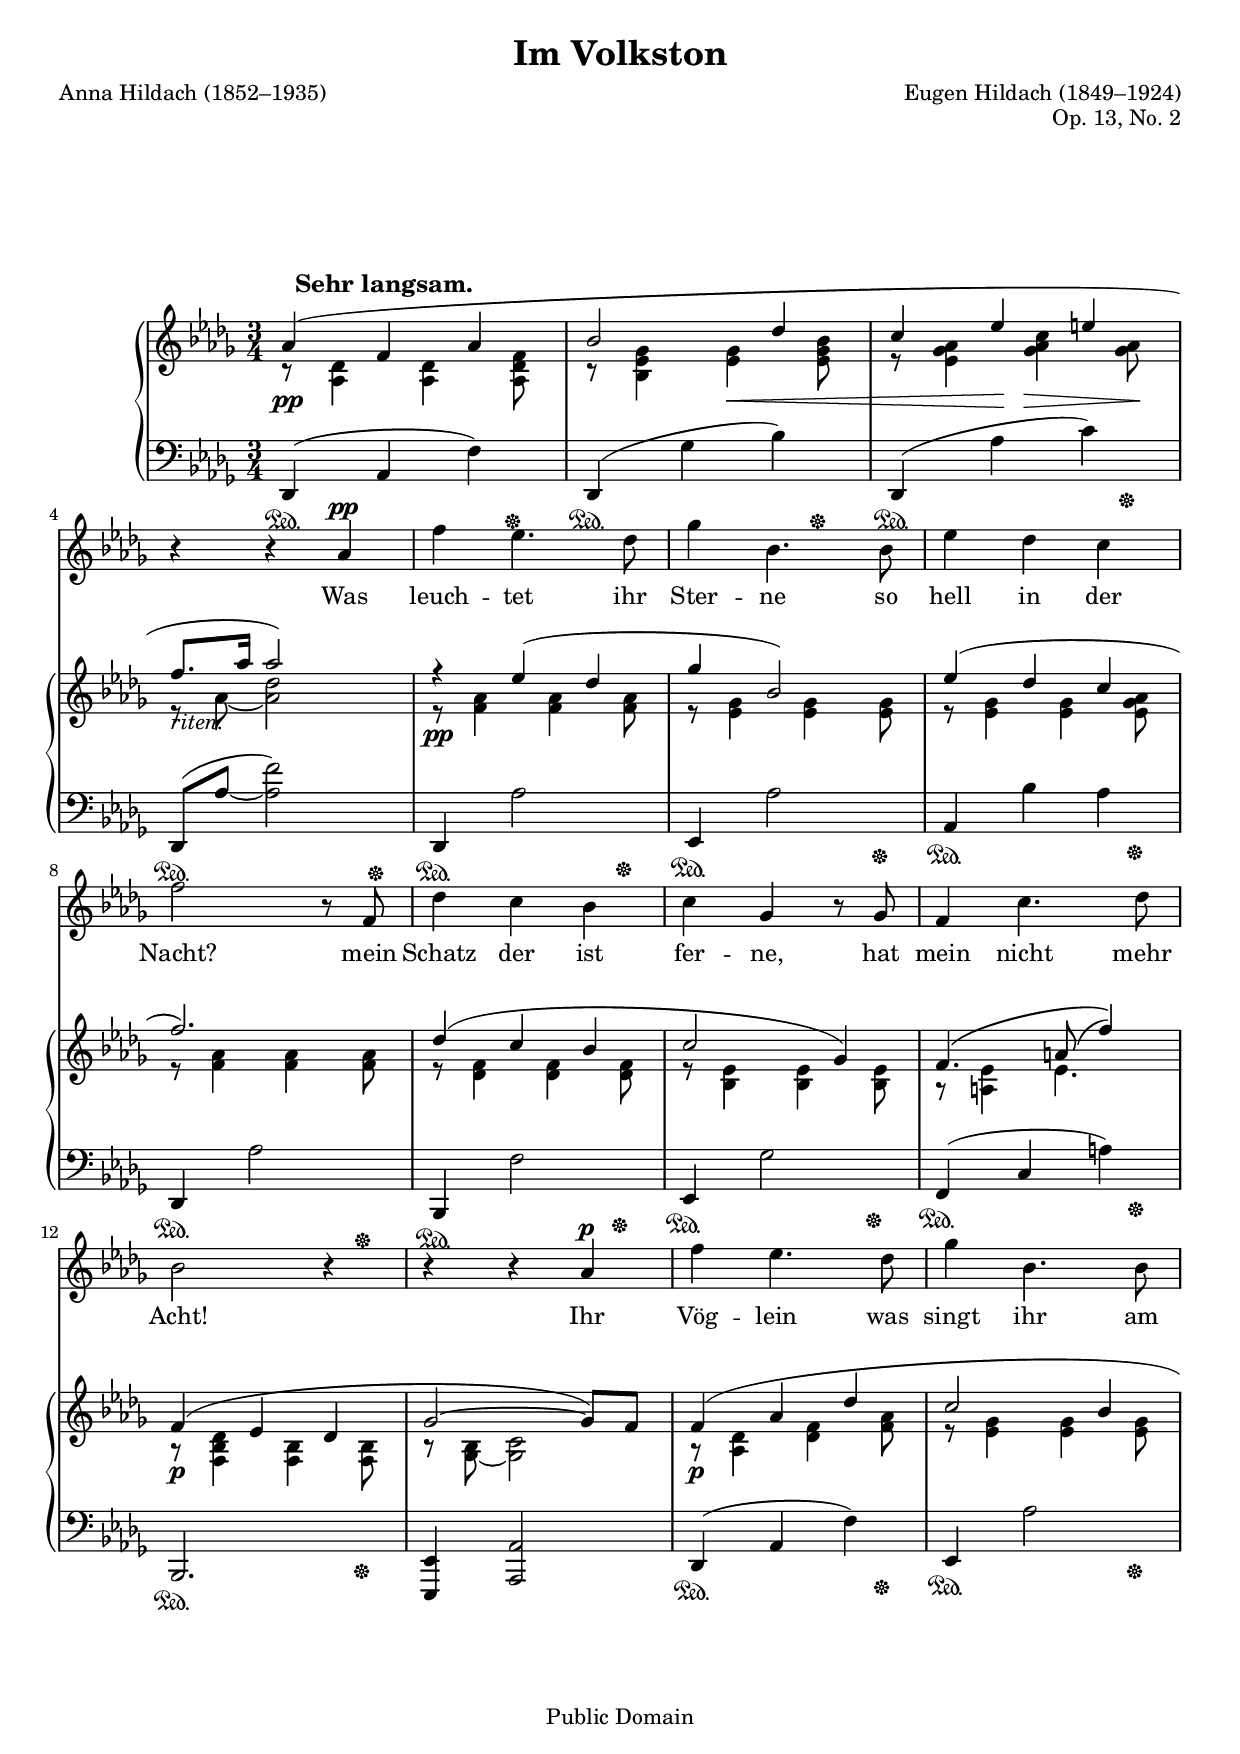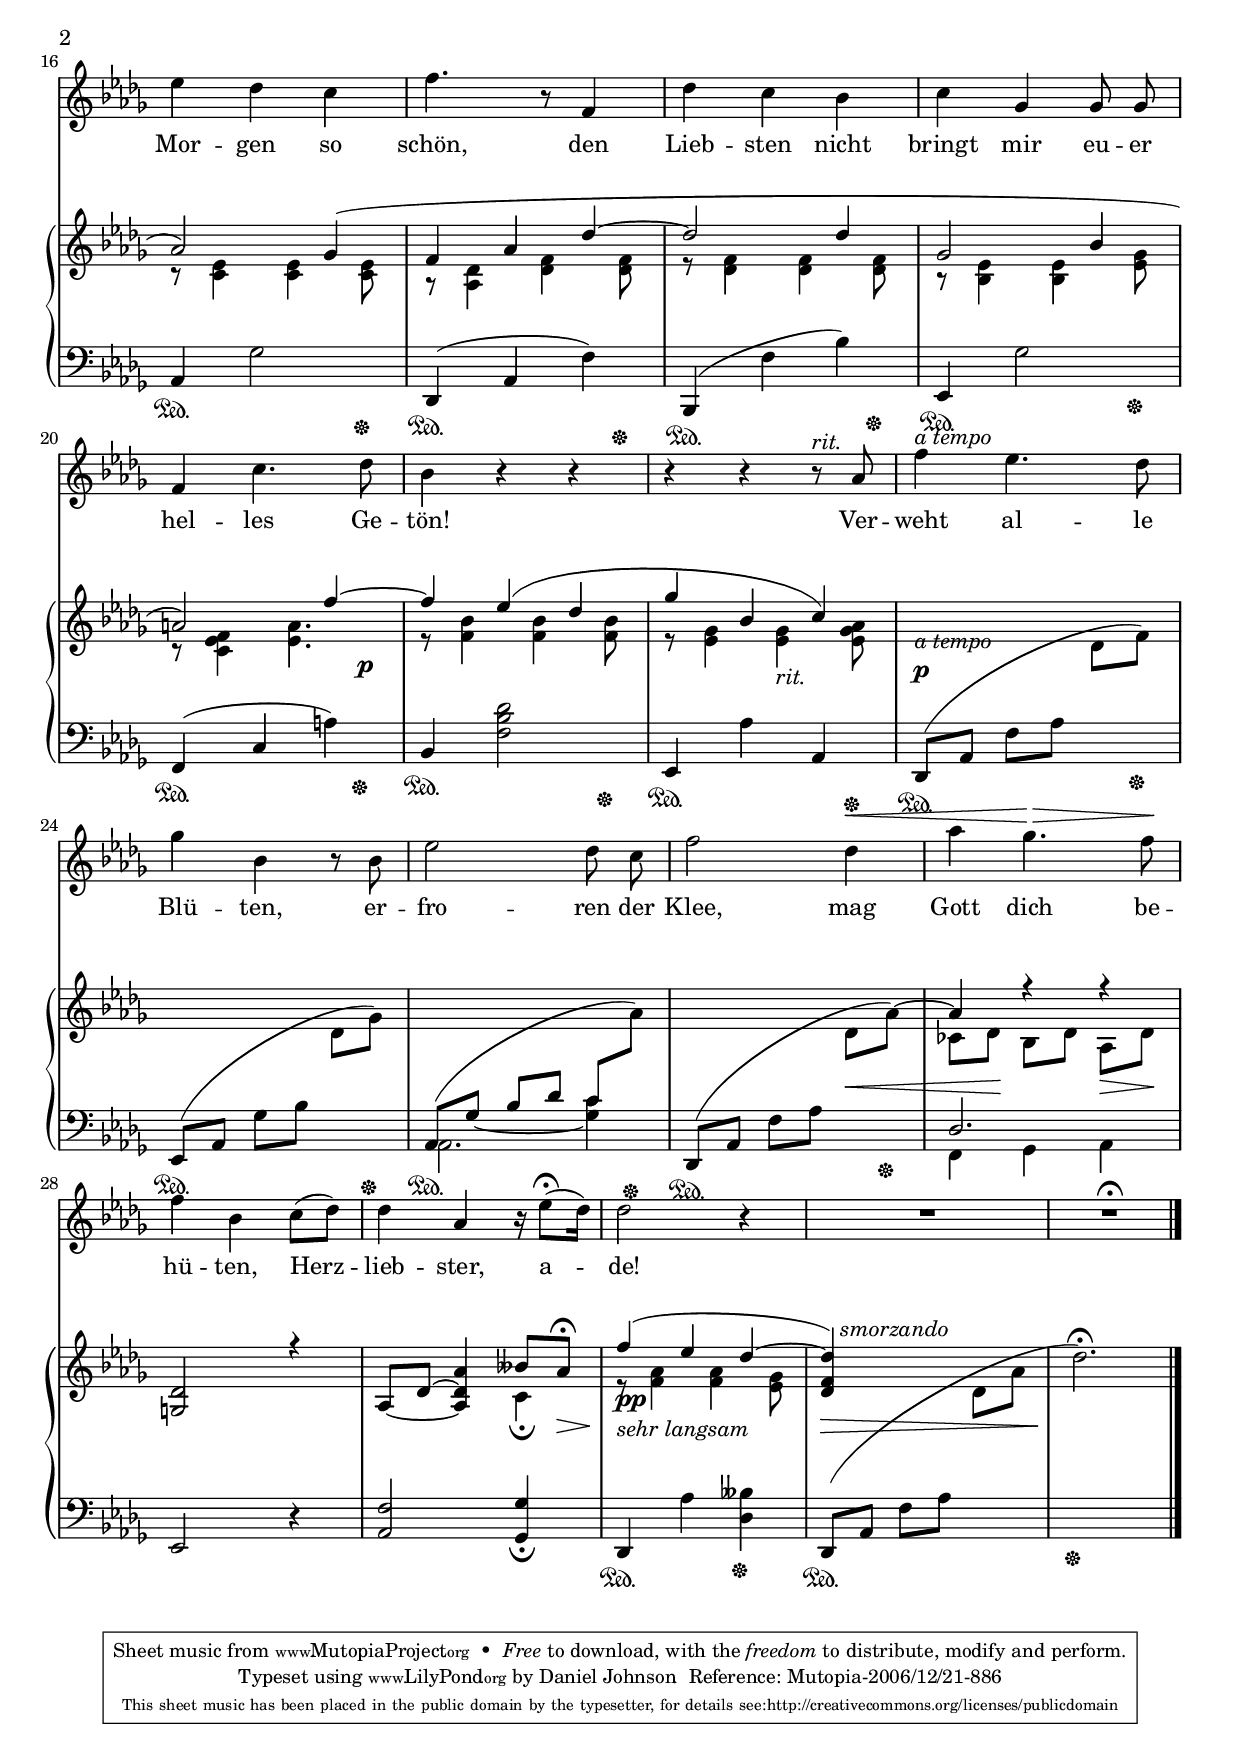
\version "2.10.0"

#(set-global-staff-size 19)
\paper {
	top-margin = 0.2\in
	bottom-margin = 0.2\in
	between-system-padding = 0\in
	between-system-spacing = 0\in
	ragged-last-bottom = ##f
	system-count = 8
	head-separation = 0\in
}

\header {
	title = "Im Volkston"
	composer = "Eugen Hildach (1849–1924)"
	opus = "Op. 13, No. 2"
	poet = "Anna Hildach (1852–1935)"

	%mutopia-specific headers:
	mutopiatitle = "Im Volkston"
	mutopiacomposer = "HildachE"
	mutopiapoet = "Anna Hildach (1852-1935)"
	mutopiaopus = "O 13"
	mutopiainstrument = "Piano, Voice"
	date = "19th century"
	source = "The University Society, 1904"
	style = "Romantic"
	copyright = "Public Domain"
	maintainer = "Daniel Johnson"
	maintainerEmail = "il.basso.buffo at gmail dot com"
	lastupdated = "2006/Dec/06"
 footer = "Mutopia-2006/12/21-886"
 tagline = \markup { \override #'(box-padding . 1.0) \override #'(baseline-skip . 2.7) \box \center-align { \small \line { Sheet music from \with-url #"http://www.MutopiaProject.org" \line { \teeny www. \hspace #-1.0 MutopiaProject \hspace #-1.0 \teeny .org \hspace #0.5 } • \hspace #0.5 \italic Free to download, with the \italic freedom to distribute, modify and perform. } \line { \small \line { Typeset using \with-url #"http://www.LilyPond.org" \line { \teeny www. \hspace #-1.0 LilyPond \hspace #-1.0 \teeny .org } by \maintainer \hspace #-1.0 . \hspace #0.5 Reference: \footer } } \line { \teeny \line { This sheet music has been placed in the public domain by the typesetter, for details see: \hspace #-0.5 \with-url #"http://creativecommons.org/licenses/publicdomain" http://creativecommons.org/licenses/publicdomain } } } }
}

highSlur = { \once \override Slur #'height-limit = #'5 } 

sopNotes = {
	\time 3/4
	\key des \major
	\clef treble
	\autoBeamOff
	R2.*3 | \break
	r4 r4 aes'4^\pp | f''4 ees''4. des''8 | ges''4 bes'4. bes'8 | ees''4 des''4 c''4 |
	f''2 r8 f'8 | des''4 c''4 bes'4 | c''4 ges'4 r8 ges'8 | f'4 c''4. des''8 |
	bes'2 r4 | r4 r4 aes'4^\p | f''4 ees''4. des''8 | ges''4 bes'4. bes'8 |
	
	ees''4 des''4 c''4 | f''4. r8 f'4 | des''4 c''4 bes'4 | c''4 ges'4 ges'8 ges'8 |
	f'4 c''4. des''8 | bes'4 r4 r4 | r4 r4 r8^\markup{\italic "rit."} aes'8 | f''4^\markup{\italic "a tempo"} ees''4. des''8 |
	ges''4 bes'4 r8 bes'8 | ees''2 des''8 c''8 | f''2 des''4^\< | aes''4 ges''4.\!\> f''8\! |
	f''4 bes'4 c''8([ des''8]) | des''4 aes'4 r16 ees''8^\fermata([ des''16]) | des''2 r4 | R2. | R2.^\fermataMarkup \bar "|."
}

textGer = \lyricmode {
	Was leuch -- tet ihr Ster -- ne so hell in der Nacht?
	mein Schatz der ist fer -- ne, hat mein nicht mehr Acht!
	Ihr Vög -- lein was singt ihr am Mor -- gen so schön,
	den Lieb -- sten nicht bringt mir eu -- er hel -- les Ge -- tön!
	Ver -- weht al -- le Blü -- ten, er -- fro -- ren der Klee,
	mag Gott dich be -- hü -- ten, Herz -- lieb -- ster, a -- de!
}

rhOne = {
	\time 3/4
	\key des \major
	\clef treble
	\voiceOne
	\once\override Score.RehearsalMark #'extra-offset = #'(6.0 . 1.0)
	\mark \markup {\large \bold "Sehr langsam."}
	aes'4( f'4 aes'4 | bes'2 des''4 | c''4 ees''4 e''4 |
	f''8. aes''16 aes''2) | r4 ees''4( des''4 | ges''4 bes'2) | ees''4( des''4 c''4 |
	f''2.) | des''4( c''4 bes'4 | c''2 ges'4) | f'4.^\( a'8( f''4)\) |
	f'4( ees'4 des'4 | ges'2 ~  ges'8) f'8 | f'4( aes'4 des''4 | c''2 bes'4 |
	
	aes'2) ges'4( | f'4 aes'4 des''4 ~ | des''2 des''4 | ges'2 bes'4 |
	a'2) f''4 ~ | f''4 ees''4( des''4 | ges''4 bes'4 c''4) | \highSlur \change Staff = "lh" \oneVoice des,8([ aes,8] f8[ aes8] \change Staff = "rh" \stemDown des'8[ f'8]) \oneVoice |
	\highSlur \change Staff = "lh" ees,8([ aes,8] ges8[ bes8] \change Staff = "rh" \stemDown des'8[ ges'8]) | \highSlur \stemUp \change Staff = "lh" aes,8([ ges8] bes8[ des'8] c'8[ \change Staff = "rh" \stemDown aes'8]) |
		\highSlur \oneVoice \change Staff = "lh" des,8([ aes,8] f8[ aes8] \change Staff = "rh" \stemDown des'8[ \tieUp aes'8]) ~ | \voiceOne aes'4 r4 r4 |
	<g des'>2 r4 | \tieNeutral \set tieWaitForNote = ##t aes8 ~ des'8 ~  <aes des' aes'>4 beses'8 aes'8^\fermata | f''4( ees''4 \tieUp des''4 ~ |
		\once\override TextScript #'extra-offset = #'(2 . -1.5) <des' f' des''>4)^\markup{\italic "smorzando"} s4 s4 | 
}

rhTwo = {
	\time 3/4
	\key des \major
	\clef treble
	\voiceTwo
	r8 <aes des'>4 <aes des'>4 <aes des' f'>8 | r8 <bes ees' ges'>4 <ees' ges'>4 <ees' ges' bes'>8 | r8 <ees' ges' aes'>4 <ges' aes' c''>4 <ges' aes'>8 |
	r8 aes'8 ~ <aes' des''>2 | r8 <f' aes'>4 <f' aes'>4 <f' aes'>8 | r8 <ees' ges'>4 <ees' ges'>4 <ees' ges'>8 | r8 <ees' ges'>4 <ees' ges'>4 <ees' ges' aes'>8 |
	r8 <f' aes'>4 <f' aes'>4 <f' aes'>8 | r8 <des' f'>4 <des' f'>4 <des' f'>8 | r8 <bes ees'>4 <bes ees'>4 <bes ees'>8 | r8 <a ees'>4 ees'4. |
	r8 <f bes des'>4 <f bes>4 <f bes>8 | r8 <ges bes>8 ~ <ges c'>2 | r8 <aes des'>4 <des' f'>4 <f' aes'>8 | r8 <ees' ges'>4 <ees' ges'>4 <ees' ges'>8 |
	
	r8 <c' ees'>4 <c' ees'>4 <c' ees'>8 | r8 <aes des'>4 <des' f'>4 <des' f'>8 | r8 <des' f'>4 <des' f'>4 <des' f'>8 | r8 <bes ees'>4 <bes ees'>4 <ees' ges'>8 |
	r8 <c' ees' f'>4 <ees' a'>4. | r8 <f' bes'>4 <f' bes'>4 <f' bes'>8 | r8 <ees' ges'>4 <ees' ges'>4 <ees' ges' aes'>8 | s2. |
	s2. | s8 \change Staff = "lh" \set tieWaitForNote = ##t \once \override Stem #'stencil = ##f \once \override Beam #'stencil = ##f ges8 ~ s4 <ges c'>4 |
		\change Staff = "rh" s2. | ces'8[ des'8] bes8[ des'8] aes8[ des'8] |
	s2. | s2 c'4\fermata | r8 <f' aes'>4 <f' aes'>4 <ees' ges'>8 | \oneVoice \highSlur \change Staff = "lh" des,8[( aes,8] f8[ aes8] \change Staff = "rh" \stemDown des'8[ aes'8] | des''2.)^\fermata |
}

lhOne = {
	\time 3/4
	\key des \major
	\clef bass
	des,4( aes,4 f4) | des,4( ges4 bes4) | des,4( aes4 c'4) |
	des,8( \tieDown aes8 ~ <aes f'>2) \tieNeutral | des,4 aes2 | ees,4 aes2 | aes,4 bes4 aes4 |
	des,4 aes2 | bes,,4 f2 | ees,4 ges2 | f,4( c4 a4) |
	bes,,2. | <ees,, ees,>4 <aes,, aes,>2 | des,4( aes,4 f4) | ees,4 aes2 |
	
	aes,4 ges2 | des,4( aes,4 f4) | bes,,4( f4 bes4) | ees,4 ges2 |
	f,4( c4 a4) | bes,4 <f bes des'>2 | ees,4 aes4 aes,4 | s2. |
	s2. | \voiceTwo \once \override NoteColumn #'horizontal-shift = #'3 aes,2. \oneVoice | s2. | << { des2. } \\ {f,4 ges,4 aes,4} >> |
	ees,2 r4 | <aes, f>2 <ges, ges>4_\fermata | des,4 aes4 <des beses>4 | s2.*2
}

lhTwo = {
	s2\sustainDown s8 s8\sustainUp | s2\sustainDown s8 s8\sustainUp | s2\sustainDown s8 s8\sustainUp |
	s2\sustainDown s8 s8\sustainUp | s2\sustainDown s8 s8\sustainUp | s2\sustainDown s8 s8\sustainUp | s2\sustainDown s8 s8\sustainUp |
	s2\sustainDown s8 s8\sustainUp | s2\sustainDown s8 s8\sustainUp | s2\sustainDown s8 s8\sustainUp | s2\sustainDown s8 s8\sustainUp |
	s2\sustainDown s8 s8\sustainUp | s2. | s2\sustainDown s8 s8\sustainUp | s2\sustainDown s8 s8\sustainUp |
	
	s2\sustainDown s8 s8\sustainUp | s2\sustainDown s8 s8\sustainUp | s2\sustainDown s8 s8\sustainUp | s2\sustainDown s8 s8\sustainUp |
	s2\sustainDown s8 s8\sustainUp | s2\sustainDown s8 s8\sustainUp | s2\sustainDown s8 s8\sustainUp | s2\sustainDown s8 s8\sustainUp |
	s2\sustainDown s8 s8\sustainUp | s2\sustainDown s8 s8\sustainUp | s2\sustainDown s8 s8\sustainUp | s2. |
	s2. | s2. | s2\sustainDown s4\sustainUp | s2.\sustainDown | s2.\sustainUp
}

dynamics = {
	s2.\pp | s4. s4.\< | s4 s8\! s4\> s8\! |
	\once\override TextScript #'extra-offset = #'(0 . 2.5) s2.-"riten." | s2.\pp | s2. | s2. |
	s2.*4 |
	s2.\p | s2. | s2.\p | s2. |
	s2.*4 |
	s2 s8 s8\p | s2. | s4. s4-"rit." s8 | \once\override TextScript #'extra-offset = #'(0 . 3.5) s2.-\markup{\column {"a tempo" \dynamic "p"}} |
	s2.*2 | s2 \once\override Hairpin #'extra-offset = #'(0 . 0) s4\< | s8 s8\! s4 \once\override Hairpin #'extra-offset = #'(0 . 0) s8\> s8\! |
	s2. | s2 s8 s16\>  s16\! | \once\override TextScript #'extra-offset = #'(0 . 3.5) s2.-\markup{\column {\dynamic "pp" "sehr langsam"}} | s2.\> | s2.\!
}

\score {
	<<
		\context Staff = melStaff {
			\context Voice = mel { \sopNotes }
			\override Staff.VerticalAxisGroup #'minimum-Y-extent = ##f
			\override Staff.VerticalAxisGroup #'Y-extent = #'(-3 . 5)
		}
		\lyricsto mel \new Lyrics \textGer

		\context PianoStaff <<
			\context Staff = rh {
				\override Staff.VerticalAxisGroup #'minimum-Y-extent = ##f
				\override Staff.VerticalAxisGroup #'Y-extent = #'(-3 . 5.25) %-5 . 4
				<<
					\context Voice = rhA { \rhOne }
					\context Voice = rhB { \rhTwo }
				>>
			}
			\context Dynamics = dynamics \dynamics
			\context Staff = lh
			{
				\override Staff.VerticalAxisGroup #'minimum-Y-extent = ##f
				\override Staff.VerticalAxisGroup #'Y-extent = #'(-4 . 3) %-4 . 3
				<<
					\context Voice = lhA { \lhOne }
					\context Voice = lhB { \lhTwo }
				>>
			}
		>>
	>>
	\layout {
		\context { \RemoveEmptyStaffContext }
		\context {
			\type "Engraver_group"
			\name Dynamics
			\alias Voice % So that \cresc works, for example.
			\consists "Output_property_engraver"
     
			\override VerticalAxisGroup #'minimum-Y-extent = #'(-1 . 1)
			\consists "Script_engraver"
			\consists "Dynamic_engraver"
			\consists "Text_engraver"
     
			\override TextScript #'font-size = #0.5
			\override TextScript #'font-shape = #'italic
			\override TextScript #'extra-offset = #'(0 . 1.0)
			\override DynamicText #'extra-offset = #'(0 . 2)
			\override Script #'extra-offset = #'(0 . 1.0)
			\override Hairpin #'extra-offset = #'(0 . 2)
     
			\consists "Skip_event_swallow_translator"
     
			\consists "Axis_group_engraver"
		}
		\context {
			\PianoStaff
			\accepts Dynamics
			\override VerticalAlignment #'forced-distance = #5.75
		}
		\context {
			\Staff
			\override SeparationItem #'padding = #0.6
		}
		\context {
			\Score
			\override VerticalAxisGroup #'remove-first = ##t
		}
	}
	%
  \midi {
    \context {
      \Score
      tempoWholesPerMinute = #(ly:make-moment 90 4)
      }
    }


}
